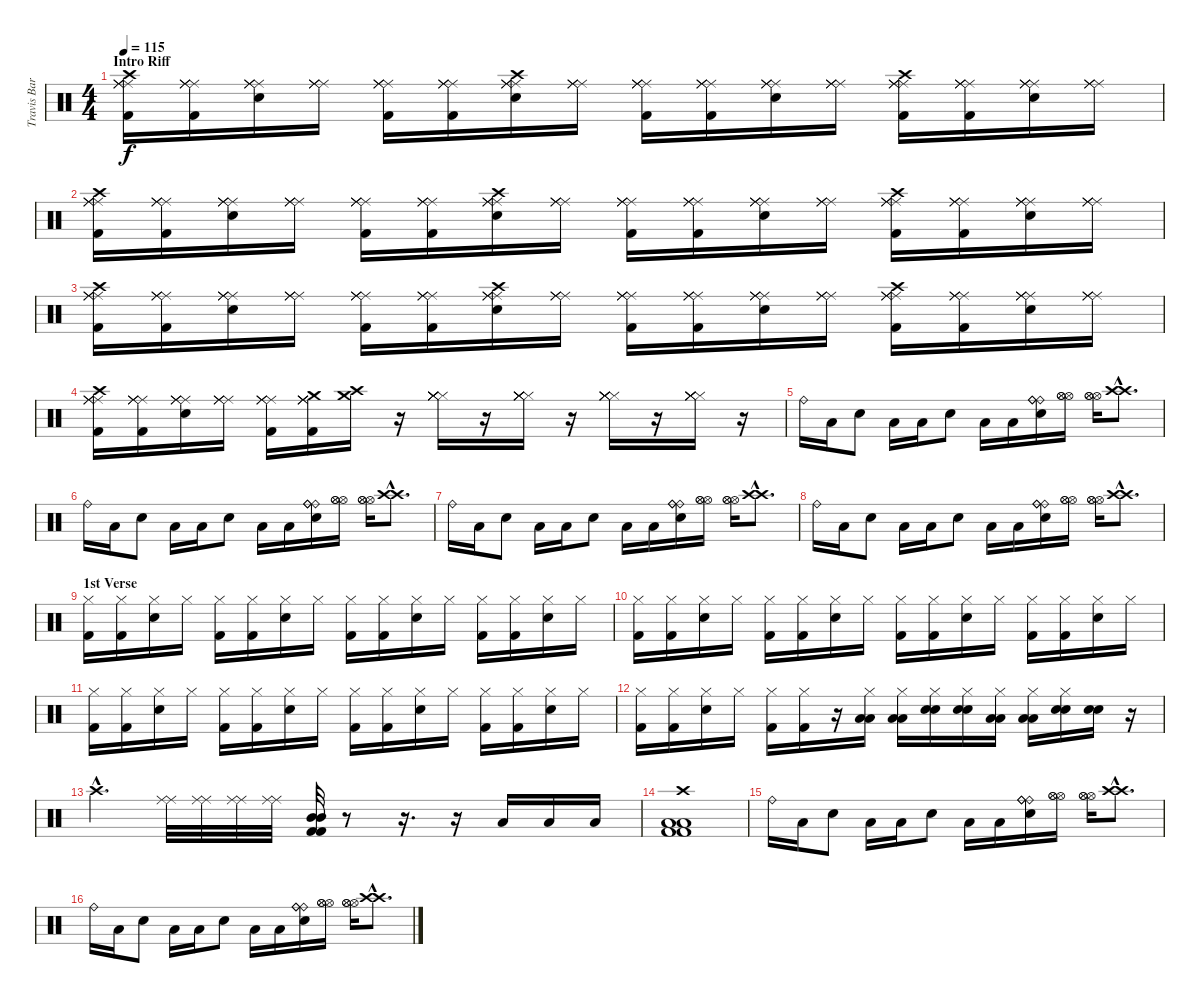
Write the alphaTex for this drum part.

\track ("Travis Barker (Drums)" "Travis Bar") {instrument percussion}
\staff {score}
\articulation defaults
\ts (4 4)
\section ("" "Intro Riff")
\tempo 115
\clef neutral
\ks c
("Ride (middle)" "Crash high (hit)" "Kick (hit) 2" "Ride (middle)" "Ride (middle)" "Ride (middle)").16{dy f} ("Ride (middle)" "Kick (hit) 2" "Ride (middle)" "Ride (middle)" "Ride (middle)").16 ("Ride (middle)" "Snare (hit) 2" "Ride (middle)" "Ride (middle)" "Ride (middle)").16 ("Ride (middle)" "Ride (middle)" "Ride (middle)" "Ride (middle)").16 ("Ride (middle)" "Kick (hit) 2" "Ride (middle)" "Ride (middle)" "Ride (middle)").16 ("Ride (middle)" "Kick (hit) 2" "Ride (middle)" "Ride (middle)" "Ride (middle)").16 ("Ride (middle)" "Crash high (hit)" "Snare (hit) 2" "Ride (middle)" "Ride (middle)" "Ride (middle)").16 ("Ride (middle)" "Ride (middle)" "Ride (middle)" "Ride (middle)").16 ("Ride (middle)" "Kick (hit) 2" "Ride (middle)" "Ride (middle)" "Ride (middle)").16 ("Ride (middle)" "Kick (hit) 2" "Ride (middle)" "Ride (middle)" "Ride (middle)").16 ("Ride (middle)" "Snare (hit) 2" "Ride (middle)" "Ride (middle)" "Ride (middle)").16 ("Ride (middle)" "Ride (middle)" "Ride (middle)" "Ride (middle)").16 ("Ride (middle)" "Crash high (hit)" "Kick (hit) 2" "Ride (middle)" "Ride (middle)" "Ride (middle)").16 ("Ride (middle)" "Kick (hit) 2" "Ride (middle)" "Ride (middle)" "Ride (middle)").16 ("Ride (middle)" "Snare (hit) 2" "Ride (middle)" "Ride (middle)" "Ride (middle)").16 ("Ride (middle)" "Ride (middle)" "Ride (middle)" "Ride (middle)").16 |
("Ride (middle)" "Crash high (hit)" "Kick (hit) 2" "Ride (middle)" "Ride (middle)" "Ride (middle)").16 ("Ride (middle)" "Kick (hit) 2" "Ride (middle)" "Ride (middle)" "Ride (middle)").16 ("Ride (middle)" "Snare (hit) 2" "Ride (middle)" "Ride (middle)" "Ride (middle)").16 ("Ride (middle)" "Ride (middle)" "Ride (middle)" "Ride (middle)").16 ("Ride (middle)" "Kick (hit) 2" "Ride (middle)" "Ride (middle)" "Ride (middle)").16 ("Ride (middle)" "Kick (hit) 2" "Ride (middle)" "Ride (middle)" "Ride (middle)").16 ("Ride (middle)" "Crash high (hit)" "Snare (hit) 2" "Ride (middle)" "Ride (middle)" "Ride (middle)").16 ("Ride (middle)" "Ride (middle)" "Ride (middle)" "Ride (middle)").16 ("Ride (middle)" "Kick (hit) 2" "Ride (middle)" "Ride (middle)" "Ride (middle)").16 ("Ride (middle)" "Kick (hit) 2" "Ride (middle)" "Ride (middle)" "Ride (middle)").16 ("Ride (middle)" "Snare (hit) 2" "Ride (middle)" "Ride (middle)" "Ride (middle)").16 ("Ride (middle)" "Ride (middle)" "Ride (middle)" "Ride (middle)").16 ("Ride (middle)" "Crash high (hit)" "Kick (hit) 2" "Ride (middle)" "Ride (middle)" "Ride (middle)").16 ("Ride (middle)" "Kick (hit) 2" "Ride (middle)" "Ride (middle)" "Ride (middle)").16 ("Ride (middle)" "Snare (hit) 2" "Ride (middle)" "Ride (middle)" "Ride (middle)").16 ("Ride (middle)" "Ride (middle)" "Ride (middle)" "Ride (middle)").16 |
("Ride (middle)" "Crash high (hit)" "Kick (hit) 2" "Ride (middle)" "Ride (middle)" "Ride (middle)").16 ("Ride (middle)" "Kick (hit) 2" "Ride (middle)" "Ride (middle)" "Ride (middle)").16 ("Ride (middle)" "Snare (hit) 2" "Ride (middle)" "Ride (middle)" "Ride (middle)").16 ("Ride (middle)" "Ride (middle)" "Ride (middle)" "Ride (middle)").16 ("Ride (middle)" "Kick (hit) 2" "Ride (middle)" "Ride (middle)" "Ride (middle)").16 ("Ride (middle)" "Kick (hit) 2" "Ride (middle)" "Ride (middle)" "Ride (middle)").16 ("Ride (middle)" "Crash high (hit)" "Snare (hit) 2" "Ride (middle)" "Ride (middle)" "Ride (middle)").16 ("Ride (middle)" "Ride (middle)" "Ride (middle)" "Ride (middle)").16 ("Ride (middle)" "Kick (hit) 2" "Ride (middle)" "Ride (middle)" "Ride (middle)").16 ("Ride (middle)" "Kick (hit) 2" "Ride (middle)" "Ride (middle)" "Ride (middle)").16 ("Ride (middle)" "Snare (hit) 2" "Ride (middle)" "Ride (middle)" "Ride (middle)").16 ("Ride (middle)" "Ride (middle)" "Ride (middle)" "Ride (middle)").16 ("Ride (middle)" "Crash high (hit)" "Kick (hit) 2" "Ride (middle)" "Ride (middle)" "Ride (middle)").16 ("Ride (middle)" "Kick (hit) 2" "Ride (middle)" "Ride (middle)" "Ride (middle)").16 ("Ride (middle)" "Snare (hit) 2" "Ride (middle)" "Ride (middle)" "Ride (middle)").16 ("Ride (middle)" "Ride (middle)" "Ride (middle)" "Ride (middle)").16 |
("Ride (middle)" "Crash high (hit)" "Kick (hit) 2" "Ride (middle)" "Ride (middle)" "Ride (middle)").16 ("Ride (middle)" "Kick (hit) 2" "Ride (middle)" "Ride (middle)" "Ride (middle)").16 ("Ride (middle)" "Snare (hit) 2" "Ride (middle)" "Ride (middle)" "Ride (middle)").16 ("Ride (middle)" "Ride (middle)" "Ride (middle)" "Ride (middle)").16 ("Ride (middle)" "Kick (hit) 2" "Ride (middle)" "Ride (middle)" "Ride (middle)").16 ("Ride (middle)" "Crash medium (hit)" "Kick (hit) 2" "Ride (middle)" "Ride (middle)" "Ride (middle)").16 ("Crash medium (hit)" "Crash high (hit)").16 r.16 ("Hi-Hat (closed)" "Hi-Hat (closed)" "Hi-Hat (closed)" "Hi-Hat (closed)" "Hi-Hat (closed)" "Hi-Hat (closed)").16 r.16 ("Hi-Hat (closed)" "Hi-Hat (closed)" "Hi-Hat (closed)" "Hi-Hat (closed)" "Hi-Hat (closed)" "Hi-Hat (closed)").16 r.16 ("Hi-Hat (closed)" "Hi-Hat (closed)" "Hi-Hat (closed)" "Hi-Hat (closed)" "Hi-Hat (closed)" "Hi-Hat (closed)").16 r.16 ("Hi-Hat (closed)" "Hi-Hat (closed)" "Hi-Hat (closed)" "Hi-Hat (closed)" "Hi-Hat (closed)" "Hi-Hat (closed)").16 r.16 |
"Ride (bell)".16 "Low Floor Tom (hit)".16 "Snare (hit) 2".8 "Low Floor Tom (hit)".16 "Low Floor Tom (hit)".16 "Snare (hit) 2".8 "Low Floor Tom (hit)".16 "Low Floor Tom (hit)".16 ("Snare (hit) 2" "Ride (bell)" "Ride (bell)" "Ride (bell)").16 ("Hi-Hat (open)" "Hi-Hat (open)" "Hi-Hat (open)").16 ("Hi-Hat (open)" "Hi-Hat (open)" "Hi-Hat (open)").16 ("Crash high (hit)"{hac} "Crash high (hit)"{hac}).8{d} |
"Ride (bell)".16 "Low Floor Tom (hit)".16 "Snare (hit) 2".8 "Low Floor Tom (hit)".16 "Low Floor Tom (hit)".16 "Snare (hit) 2".8 "Low Floor Tom (hit)".16 "Low Floor Tom (hit)".16 ("Snare (hit) 2" "Ride (bell)" "Ride (bell)" "Ride (bell)").16 ("Hi-Hat (open)" "Hi-Hat (open)" "Hi-Hat (open)").16 ("Hi-Hat (open)" "Hi-Hat (open)" "Hi-Hat (open)").16 ("Crash high (hit)"{hac} "Crash high (hit)"{hac}).8{d} |
"Ride (bell)".16 "Low Floor Tom (hit)".16 "Snare (hit) 2".8 "Low Floor Tom (hit)".16 "Low Floor Tom (hit)".16 "Snare (hit) 2".8 "Low Floor Tom (hit)".16 "Low Floor Tom (hit)".16 ("Snare (hit) 2" "Ride (bell)" "Ride (bell)" "Ride (bell)").16 ("Hi-Hat (open)" "Hi-Hat (open)" "Hi-Hat (open)").16 ("Hi-Hat (open)" "Hi-Hat (open)" "Hi-Hat (open)").16 ("Crash high (hit)"{hac} "Crash high (hit)"{hac}).8{d} |
"Ride (bell)".16 "Low Floor Tom (hit)".16 "Snare (hit) 2".8 "Low Floor Tom (hit)".16 "Low Floor Tom (hit)".16 "Snare (hit) 2".8 "Low Floor Tom (hit)".16 "Low Floor Tom (hit)".16 ("Snare (hit) 2" "Ride (bell)" "Ride (bell)" "Ride (bell)").16 ("Hi-Hat (open)" "Hi-Hat (open)" "Hi-Hat (open)").16 ("Hi-Hat (open)" "Hi-Hat (open)" "Hi-Hat (open)").16 ("Crash high (hit)"{hac} "Crash high (hit)"{hac}).8{d} |
\section ("" "1st Verse")
("Hi-Hat (closed)" "Kick (hit) 2").16 ("Hi-Hat (closed)" "Kick (hit) 2").16 ("Hi-Hat (closed)" "Snare (hit) 2").16 "Hi-Hat (closed)".16 ("Hi-Hat (closed)" "Kick (hit) 2").16 ("Hi-Hat (closed)" "Kick (hit) 2").16 ("Hi-Hat (closed)" "Snare (hit) 2").16 "Hi-Hat (closed)".16 ("Hi-Hat (closed)" "Kick (hit) 2").16 ("Hi-Hat (closed)" "Kick (hit) 2").16 ("Hi-Hat (closed)" "Snare (hit) 2").16 "Hi-Hat (closed)".16 ("Hi-Hat (closed)" "Kick (hit) 2").16 ("Hi-Hat (closed)" "Kick (hit) 2").16 ("Hi-Hat (closed)" "Snare (hit) 2").16 "Hi-Hat (closed)".16 |
("Hi-Hat (closed)" "Kick (hit) 2").16 ("Hi-Hat (closed)" "Kick (hit) 2").16 ("Hi-Hat (closed)" "Snare (hit) 2").16 "Hi-Hat (closed)".16 ("Hi-Hat (closed)" "Kick (hit) 2").16 ("Hi-Hat (closed)" "Kick (hit) 2").16 ("Hi-Hat (closed)" "Snare (hit) 2").16 "Hi-Hat (closed)".16 ("Hi-Hat (closed)" "Kick (hit) 2").16 ("Hi-Hat (closed)" "Kick (hit) 2").16 ("Hi-Hat (closed)" "Snare (hit) 2").16 "Hi-Hat (closed)".16 ("Hi-Hat (closed)" "Kick (hit) 2").16 ("Hi-Hat (closed)" "Kick (hit) 2").16 ("Hi-Hat (closed)" "Snare (hit) 2").16 "Hi-Hat (closed)".16 |
("Hi-Hat (closed)" "Kick (hit) 2").16 ("Hi-Hat (closed)" "Kick (hit) 2").16 ("Hi-Hat (closed)" "Snare (hit) 2").16 "Hi-Hat (closed)".16 ("Hi-Hat (closed)" "Kick (hit) 2").16 ("Hi-Hat (closed)" "Kick (hit) 2").16 ("Hi-Hat (closed)" "Snare (hit) 2").16 "Hi-Hat (closed)".16 ("Hi-Hat (closed)" "Kick (hit) 2").16 ("Hi-Hat (closed)" "Kick (hit) 2").16 ("Hi-Hat (closed)" "Snare (hit) 2").16 "Hi-Hat (closed)".16 ("Hi-Hat (closed)" "Kick (hit) 2").16 ("Hi-Hat (closed)" "Kick (hit) 2").16 ("Hi-Hat (closed)" "Snare (hit) 2").16 "Hi-Hat (closed)".16 |
("Hi-Hat (closed)" "Kick (hit) 2").16 ("Hi-Hat (closed)" "Kick (hit) 2").16 ("Hi-Hat (closed)" "Snare (hit) 2").16 "Hi-Hat (closed)".16 ("Hi-Hat (closed)" "Kick (hit) 2").16 ("Hi-Hat (closed)" "Kick (hit) 2").16 r.16 ("Hi-Hat (closed)" "Low Floor Tom (hit)" "Low Floor Tom (hit)").16 ("Hi-Hat (closed)" "Low Floor Tom (hit)" "Low Floor Tom (hit)").16 ("Hi-Hat (closed)" "Snare (hit) 2" "Snare (hit) 2").16 ("Hi-Hat (closed)" "Snare (hit) 2" "Snare (hit) 2").16 ("Hi-Hat (closed)" "Low Floor Tom (hit)" "Low Floor Tom (hit)").16 ("Hi-Hat (closed)" "Low Floor Tom (hit)" "Low Floor Tom (hit)").16 ("Hi-Hat (closed)" "Snare (hit) 2" "Snare (hit) 2").16 ("Snare (hit) 2" "Snare (hit) 2").16 r.16 |
"Crash high (hit)"{hac}.4{d} ("Ride (middle)" "Ride (middle)").32 ("Ride (middle)" "Ride (middle)").32 ("Ride (middle)" "Ride (middle)").32 ("Ride (middle)" "Ride (middle)").32 ("Mid Tom (hit)" "Mid Tom (hit)" "Kick (hit) 2" "Kick (hit) 2").32 r.8 r.16{d} r.16 "Low Floor Tom (hit)".16 "Low Floor Tom (hit)".16 "Low Floor Tom (hit)".16 |
("Kick (hit) 2" "Kick (hit) 2" "Low Floor Tom (hit)" "Low Floor Tom (hit)" "Crash high (hit)").1 |
"Ride (bell)".16 "Low Floor Tom (hit)".16 "Snare (hit) 2".8 "Low Floor Tom (hit)".16 "Low Floor Tom (hit)".16 "Snare (hit) 2".8 "Low Floor Tom (hit)".16 "Low Floor Tom (hit)".16 ("Snare (hit) 2" "Ride (bell)" "Ride (bell)" "Ride (bell)").16 ("Hi-Hat (open)" "Hi-Hat (open)" "Hi-Hat (open)").16 ("Hi-Hat (open)" "Hi-Hat (open)" "Hi-Hat (open)").16 ("Crash high (hit)"{hac} "Crash high (hit)"{hac}).8{d} |
"Ride (bell)".16 "Low Floor Tom (hit)".16 "Snare (hit) 2".8 "Low Floor Tom (hit)".16 "Low Floor Tom (hit)".16 "Snare (hit) 2".8 "Low Floor Tom (hit)".16 "Low Floor Tom (hit)".16 ("Snare (hit) 2" "Ride (bell)" "Ride (bell)" "Ride (bell)").16 ("Hi-Hat (open)" "Hi-Hat (open)" "Hi-Hat (open)").16 ("Hi-Hat (open)" "Hi-Hat (open)" "Hi-Hat (open)").16 ("Crash high (hit)"{hac} "Crash high (hit)"{hac}).8{d}
